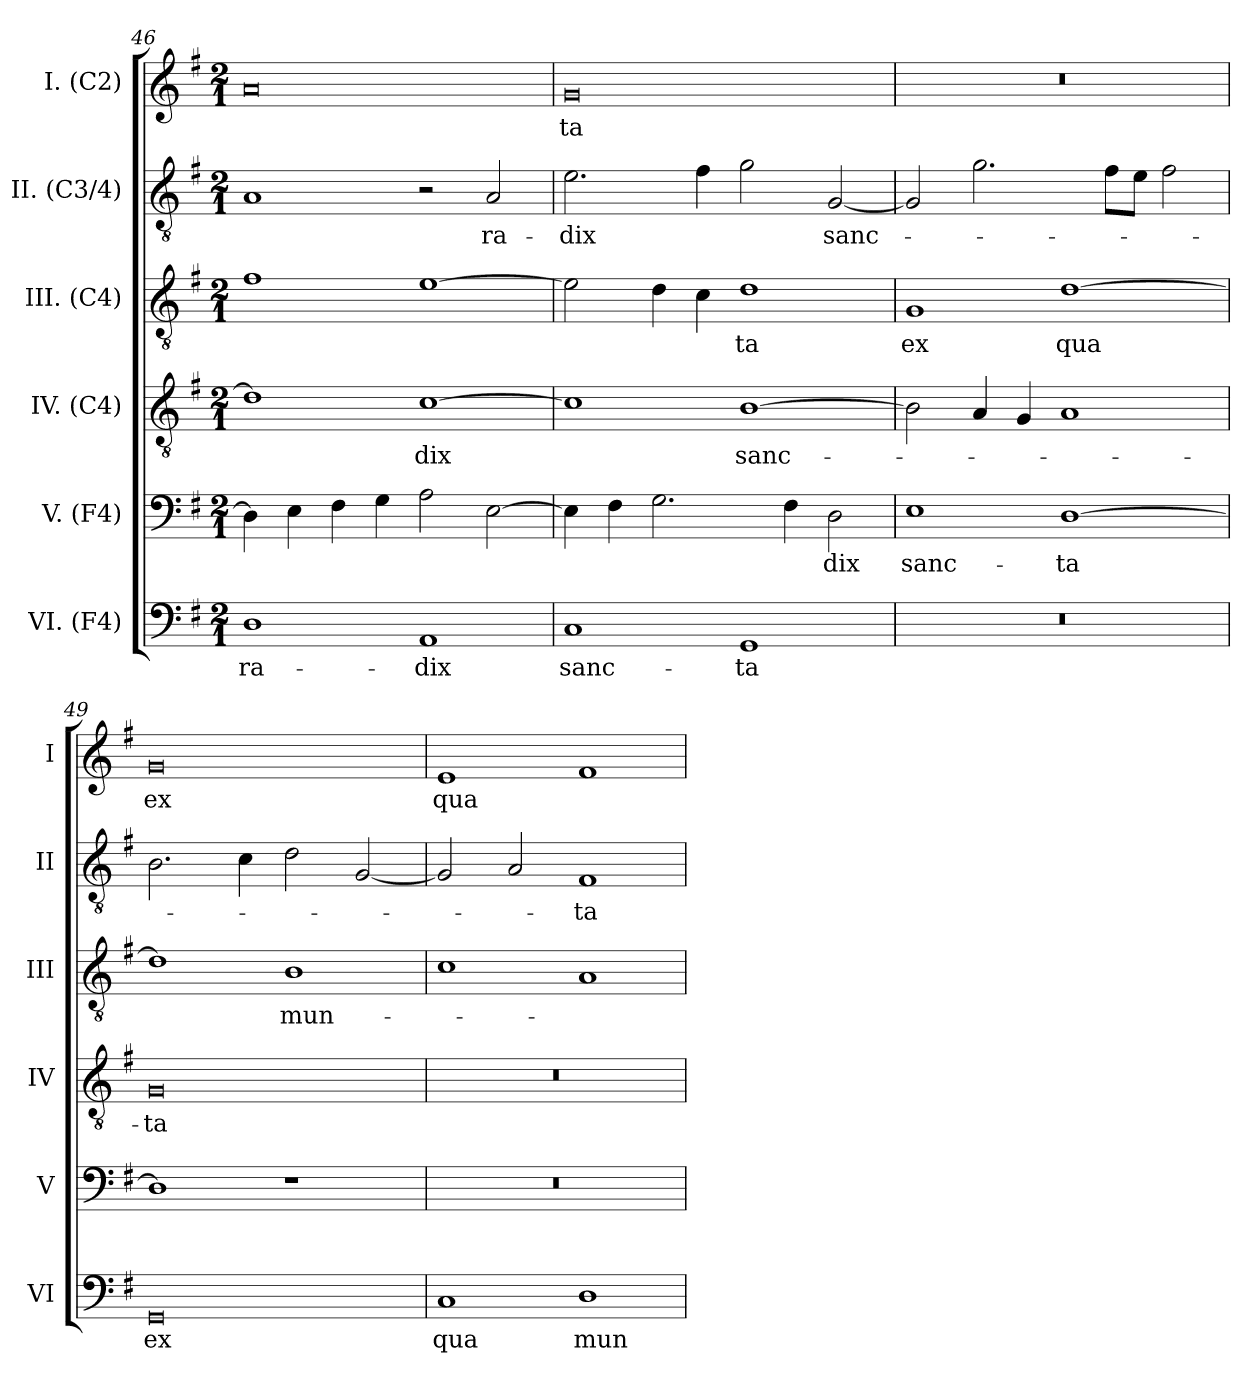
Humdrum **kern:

**kern	**text	**kern	**text	**kern	**text	**kern	**text	**kern	**text	**kern	**text
*part6	*part6	*part5	*part5	*part4	*part4	*part3	*part3	*part2	*part2	*part1	*part1
*staff6	*staff6	*staff5	*staff5	*staff4	*staff4	*staff3	*staff3	*staff2	*staff2	*staff1	*staff1
*I"VI. (F4)	*	*I"V. (F4)	*	*I"IV. (C4)	*	*I"III. (C4)	*	*I"II. (C3/4)	*	*I"I. (C2)	*
*I'VI	*	*I'V	*	*I'IV	*	*I'III	*	*I'II	*	*I'I	*
*clefF4	*	*clefF4	*	*clefGv2	*	*clefGv2	*	*clefGv2	*	*clefG2	*
*	*	*	*	*ITrd7c12	*	*	*	*	*	*	*
*k[f#]	*	*k[f#]	*	*k[f#]	*	*k[f#]	*	*k[f#]	*	*k[f#]	*
*G:	*	*G:	*	*G:	*	*G:	*	*G:	*	*G:	*
*M2/1	*	*M2/1	*	*M2/1	*	*M2/1	*	*M2/1	*	*M2/1	*
=46	=46	=46	=46	=46	=46	=46	=46	=46	=46	=46	=46
!	!LO:LY:b:color=#000000	!	!	!	!	!	!	!	!	!	!
1Di	ra-	4Di\]	.	1Di]	.	1f#i	.	1Ai	.	0ai	.
.	.	4Ei\	.	.	.	.	.	.	.	.	.
.	.	4F#i\	.	.	.	.	.	.	.	.	.
.	.	4Gi\	.	.	.	.	.	.	.	.	.
!	!LO:LY:b:color=#000000	!	!	!	!	!	!	!	!	!	!
!	!	!	!	!	!LO:LY:b:color=#000000	!	!	!	!	!	!
1AAi	-dix	2Ai\	.	[1Ci	-dix	[1ei	.	2r	.	.	.
!	!	!	!	!	!	!	!	!	!LO:LY:b:color=#000000	!	!
.	.	[2Ei\	.	.	.	.	.	2Ai/	ra-	.	.
=47	=47	=47	=47	=47	=47	=47	=47	=47	=47	=47	=47
!	!LO:LY:b:color=#000000	!	!	!	!	!	!	!	!	!	!
!	!	!	!	!	!	!	!	!	!LO:LY:b:color=#000000	!	!
!	!	!	!	!	!	!	!	!	!	!	!LO:LY:b:color=#000000
1Ci	sanc-	4Ei\]	.	1Ci]	.	2ei\]	.	2.ei\	-dix	0gi	-ta
.	.	4F#i\	.	.	.	.	.	.	.	.	.
.	.	2.Gi\	.	.	.	4di\	.	.	.	.	.
.	.	.	.	.	.	4ci\	.	4f#i\	.	.	.
!	!LO:LY:b:color=#000000	!	!	!	!	!	!	!	!	!	!
!	!	!	!	!	!LO:LY:b:color=#000000	!	!	!	!	!	!
!	!	!	!	!	!	!	!LO:LY:b:color=#000000	!	!	!	!
1GGi	-ta	.	.	[1BBi	sanc-	1di	-ta	2gi\	.	.	.
.	.	4F#i\	.	.	.	.	.	.	.	.	.
!	!	!	!LO:LY:b:color=#000000	!	!	!	!	!	!	!	!
!	!	!	!	!	!	!	!	!	!LO:LY:b:color=#000000	!	!
.	.	2Di\	-dix	.	.	.	.	[2Gi/	sanc-	.	.
!!LO:LB:g=z
=48	=48	=48	=48	=48	=48	=48	=48	=48	=48	=48	=48
!LO:N:vis=1	!	!	!	!	!	!	!	!	!	!	!
!	!	!	!LO:LY:b:color=#000000	!	!	!	!	!	!	!	!
!	!	!	!	!	!	!	!LO:LY:b:color=#000000	!	!	!LO:N:vis=1	!
0r	.	1Ei	sanc-	2BBi\]	.	1Gi	ex	2Gi/]	.	0r	.
.	.	.	.	4AAi/	.	.	.	2.gi\	.	.	.
.	.	.	.	4GGi/	.	.	.	.	.	.	.
!	!	!	!LO:LY:b:color=#000000	!	!	!	!	!	!	!	!
!	!	!	!	!	!	!	!LO:LY:b:color=#000000	!	!	!	!
.	.	[1Di	-ta	1AAi	.	[1di	qua	.	.	.	.
.	.	.	.	.	.	.	.	8f#i\L	.	.	.
.	.	.	.	.	.	.	.	8ei\J	.	.	.
.	.	.	.	.	.	.	.	2f#i\	.	.	.
=49	=49	=49	=49	=49	=49	=49	=49	=49	=49	=49	=49
!	!LO:LY:b:color=#000000	!	!	!	!	!	!	!	!	!	!
!	!	!	!	!	!LO:LY:b:color=#000000	!	!	!	!	!	!
!	!	!	!	!	!	!	!	!	!	!	!LO:LY:b:color=#000000
0GGi	ex	1Di]	.	0GGi	-ta	1di]	.	2.Bi\	.	0gi	ex
.	.	.	.	.	.	.	.	4ci\	.	.	.
!	!	!	!	!	!	!	!LO:LY:b:color=#000000	!	!	!	!
.	.	1r	.	.	.	1Bi	mun-	2di\	.	.	.
.	.	.	.	.	.	.	.	[2Gi/	.	.	.
=50	=50	=50	=50	=50	=50	=50	=50	=50	=50	=50	=50
!	!LO:LY:b:color=#000000	!LO:N:vis=1	!	!LO:N:vis=1	!	!	!	!	!	!	!
!	!	!	!	!	!	!	!	!	!	!	!LO:LY:b:color=#000000
1Ci	qua	0r	.	0r	.	1ci	.	2Gi/]	.	1ei	qua
.	.	.	.	.	.	.	.	2Ai/	.	.	.
!	!LO:LY:b:color=#000000	!	!	!	!	!	!	!	!	!	!
!	!	!	!	!	!	!	!	!	!LO:LY:b:color=#000000	!	!
1Di	mun-	.	.	.	.	1Ai	.	1F#i	-ta	1f#i	.
=	=	=	=	=	=	=	=	=	=	=	=
*-	*-	*-	*-	*-	*-	*-	*-	*-	*-	*-	*-
